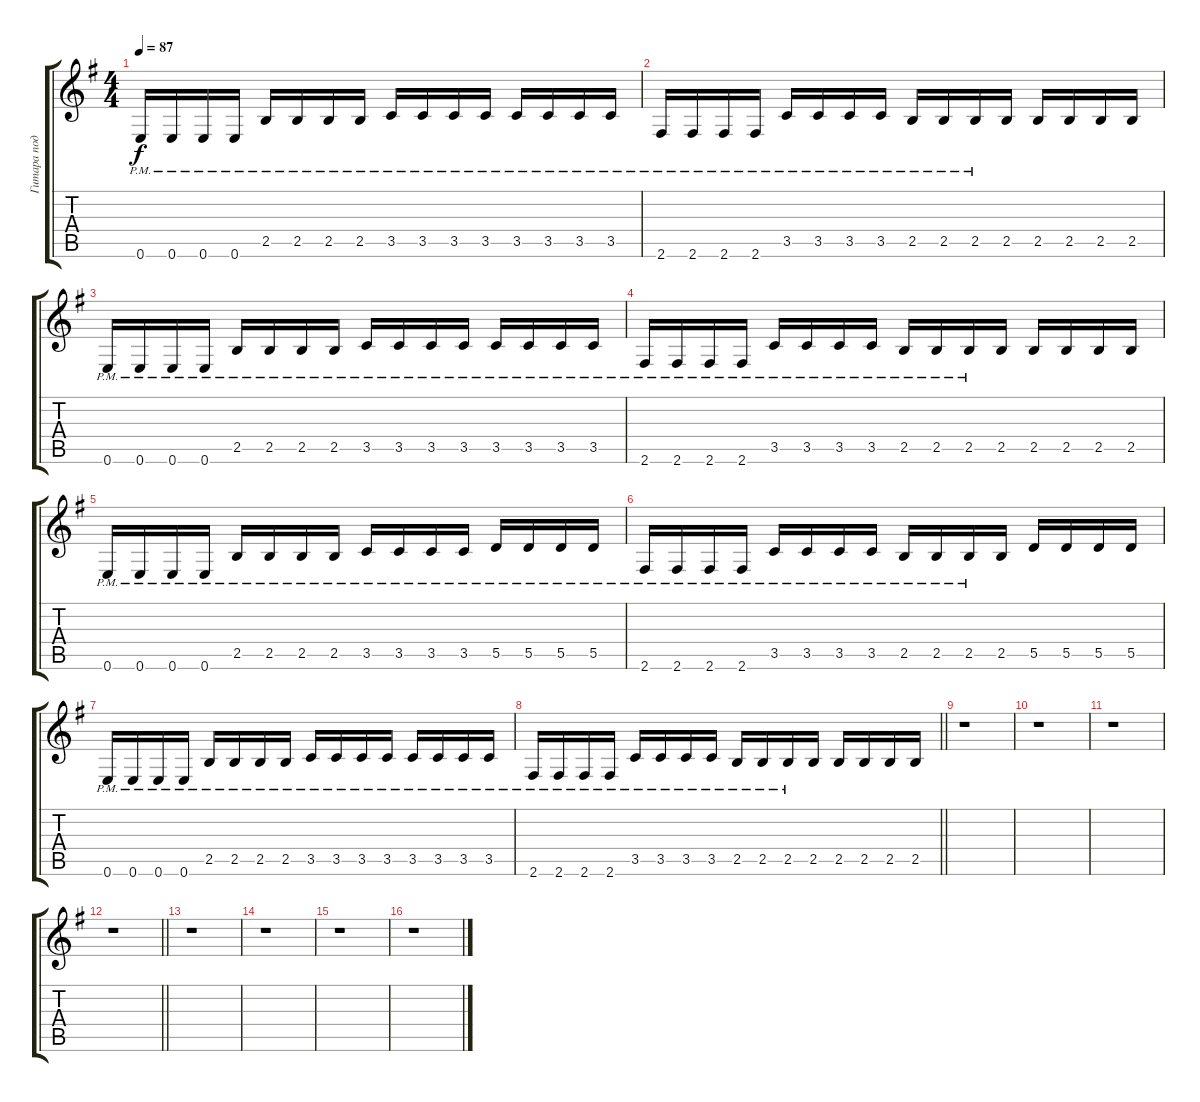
\track ("Гитара подгруженная" "Гитара под") {instrument overdrivenguitar}
\staff {score tabs}
\tuning (E4 B3 G3 D3 A2 E2) {hide}
\ts (4 4)
\tempo 87
\clef g2
\ks eminor
0.6{pm}.16{dy f} 0.6{pm}.16 0.6{pm}.16 0.6{pm}.16 2.5{pm}.16 2.5{pm}.16 2.5{pm}.16 2.5{pm}.16 3.5{pm}.16 3.5{pm}.16 3.5{pm}.16 3.5{pm}.16 3.5{pm}.16 3.5{pm}.16 3.5{pm}.16 3.5{pm}.16 |
2.6{pm}.16 2.6{pm}.16 2.6{pm}.16 2.6{pm}.16 3.5{pm}.16 3.5{pm}.16 3.5{pm}.16 3.5{pm}.16 2.5{pm}.16 2.5{pm}.16 2.5{pm}.16 2.5.16 2.5.16 2.5.16 2.5.16 2.5.16 |
0.6{pm}.16 0.6{pm}.16 0.6{pm}.16 0.6{pm}.16 2.5{pm}.16 2.5{pm}.16 2.5{pm}.16 2.5{pm}.16 3.5{pm}.16 3.5{pm}.16 3.5{pm}.16 3.5{pm}.16 3.5{pm}.16 3.5{pm}.16 3.5{pm}.16 3.5{pm}.16 |
2.6{pm}.16 2.6{pm}.16 2.6{pm}.16 2.6{pm}.16 3.5{pm}.16 3.5{pm}.16 3.5{pm}.16 3.5{pm}.16 2.5{pm}.16 2.5{pm}.16 2.5{pm}.16 2.5.16 2.5.16 2.5.16 2.5.16 2.5.16 |
0.6{pm}.16 0.6{pm}.16 0.6{pm}.16 0.6{pm}.16 2.5{pm}.16 2.5{pm}.16 2.5{pm}.16 2.5{pm}.16 3.5{pm}.16 3.5{pm}.16 3.5{pm}.16 3.5{pm}.16 5.5{pm}.16 5.5{pm}.16 5.5{pm}.16 5.5{pm}.16 |
2.6{pm}.16 2.6{pm}.16 2.6{pm}.16 2.6{pm}.16 3.5{pm}.16 3.5{pm}.16 3.5{pm}.16 3.5{pm}.16 2.5{pm}.16 2.5{pm}.16 2.5{pm}.16 2.5.16 5.5.16 5.5.16 5.5.16 5.5.16 |
0.6{pm}.16 0.6{pm}.16 0.6{pm}.16 0.6{pm}.16 2.5{pm}.16 2.5{pm}.16 2.5{pm}.16 2.5{pm}.16 3.5{pm}.16 3.5{pm}.16 3.5{pm}.16 3.5{pm}.16 3.5{pm}.16 3.5{pm}.16 3.5{pm}.16 3.5{pm}.16 |
\barLineRight lightlight
2.6{pm}.16 2.6{pm}.16 2.6{pm}.16 2.6{pm}.16 3.5{pm}.16 3.5{pm}.16 3.5{pm}.16 3.5{pm}.16 2.5{pm}.16 2.5{pm}.16 2.5{pm}.16 2.5.16 2.5.16 2.5.16 2.5.16 2.5.16 |
r.1 |
r.1 |
r.1 |
\barLineRight lightlight
r.1 |
r.1 |
r.1 |
r.1 |
r.1
